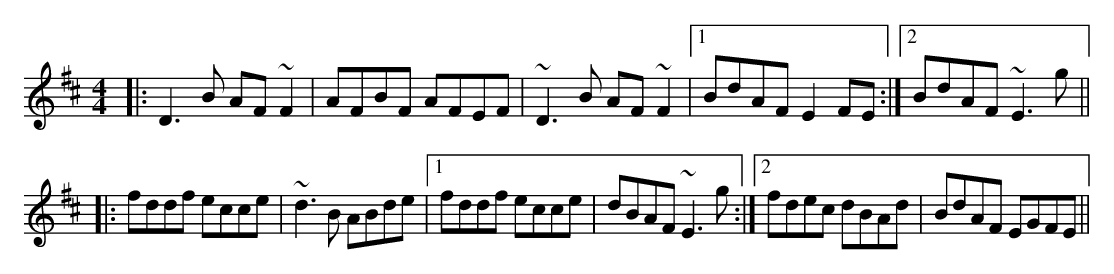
X:1
M:4/4
K:D
|:D3B AF~F2|AFBF AFEF|~D3B AF~F2|1 BdAF E2FE:|2 BdAF ~E3g||
|:fddf ecce|~d3B ABde|1 fddf ecce|dBAF ~E3g:|2 fdec dBAd|BdAF EGFE||
